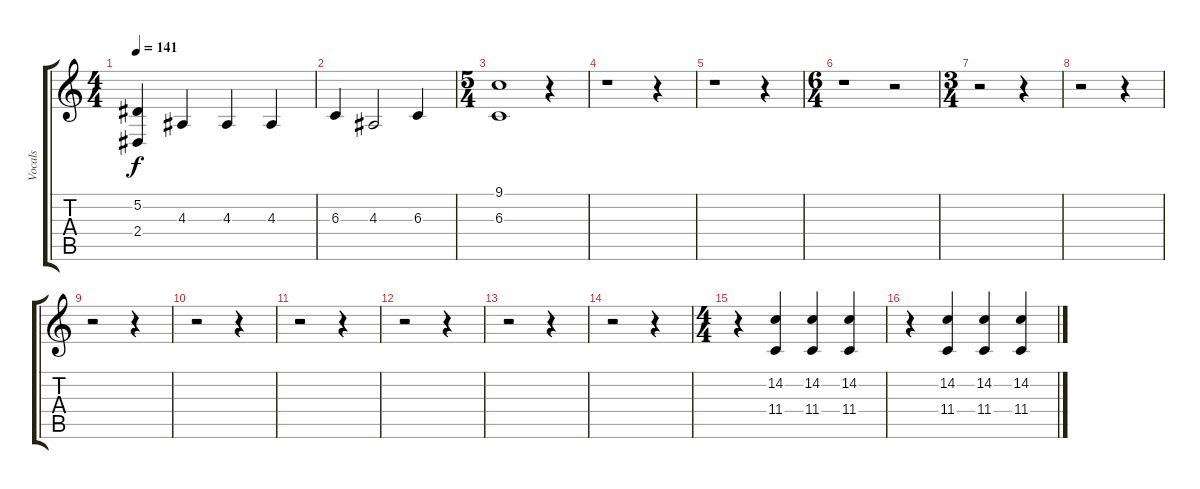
\track ("Vocals" "Vocals") {instrument synthbrass2}
\staff {score tabs}
\tuning (Eb4 Bb3 Gb3 Db3 Ab2 Eb2) {hide}
\ts (4 4)
\tempo 141
\clef g2
\ks c
(5.2 2.4).4{dy f} 4.3.4 4.3.4 4.3.4 |
6.3.4 4.3.2 6.3.4 |
\ts (5 4)
(9.1 6.3).1 r.4 |
r.1 r.4 |
r.1 r.4 |
\ts (6 4)
r.1 r.2 |
\ts (3 4)
r.2 r.4 |
r.2 r.4 |
r.2 r.4 |
r.2 r.4 |
r.2 r.4 |
r.2 r.4 |
r.2 r.4 |
r.2 r.4 |
\ts (4 4)
r.4 (14.2 11.4).4 (14.2 11.4).4 (14.2 11.4).4 |
r.4 (14.2 11.4).4 (14.2 11.4).4 (14.2 11.4).4
